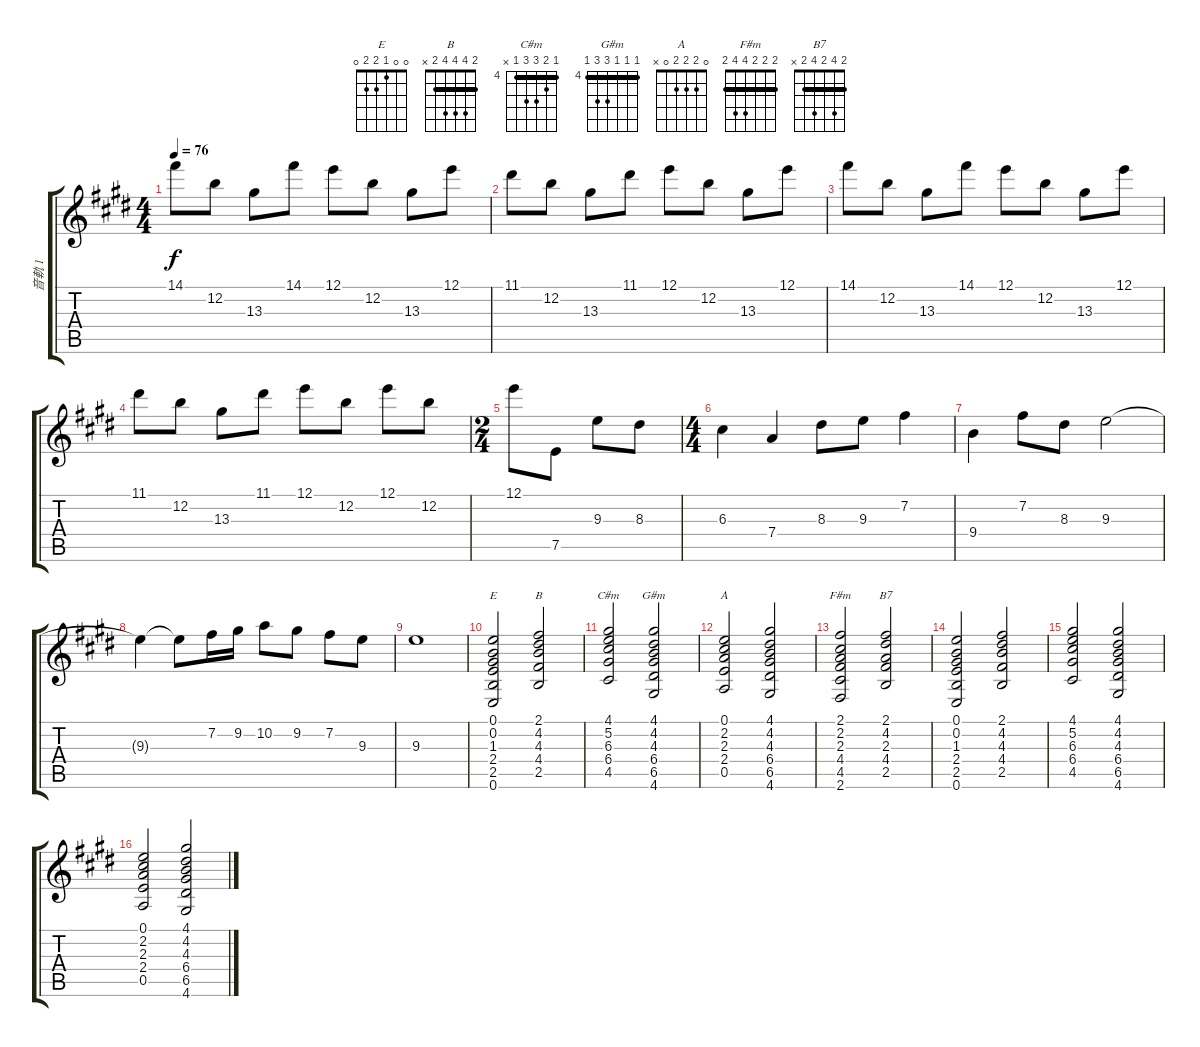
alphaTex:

\track ("音軌 1" "音軌 1") {instrument electricguitarjazz}
\staff {score tabs}
\tuning (E4 B3 G3 D3 A2 E2) {hide}
\chord ("E" 0 0 1 2 2 0)
\chord ("B" 2 4 4 4 2 x) {barre 2}
\chord ("C#m" 4 5 6 6 4 x) {firstfret 4 barre 4}
\chord ("G#m" 4 4 4 6 6 4) {firstfret 4 barre 4}
\chord ("A" 0 2 2 2 0 x)
\chord ("F#m" 2 2 2 4 4 2) {barre 2}
\chord ("B7" 2 4 2 4 2 x) {barre 2}
\ts (4 4)
\tempo 76
\clef g2
\ks c#minor
14.1.8{dy f instrument electricguitarjazz} 12.2.8 13.3.8 14.1.8 12.1.8 12.2.8 13.3.8 12.1.8 |
11.1.8 12.2.8 13.3.8 11.1.8 12.1.8 12.2.8 13.3.8 12.1.8 |
14.1.8 12.2.8 13.3.8 14.1.8 12.1.8 12.2.8 13.3.8 12.1.8 |
11.1.8 12.2.8 13.3.8 11.1.8 12.1.8 12.2.8 12.1.8 12.2.8 |
\ts (2 4)
12.1.8 7.5.8{instrument overdrivenguitar} 9.3.8 8.3.8 |
\ts (4 4)
6.3.4 7.4.4 8.3.8 9.3.8 7.2.4 |
9.4.4 7.2.8 8.3.8 9.3.2 |
9.3{t}.4 9.3{t}.8 7.2.16 9.2.16 10.2.8 9.2.8 7.2.8 9.3.8 |
9.3.1 |
(0.1 0.2 1.3 2.4 2.5 0.6).2{ch "E" instrument electricguitarjazz} (2.1 4.2 4.3 4.4 2.5).2{ch "B"} |
(4.1 5.2 6.3 6.4 4.5).2{ch "C#m"} (4.1 4.2 4.3 6.4 6.5 4.6).2{ch "G#m"} |
(0.1 2.2 2.3 2.4 0.5).2{ch "A"} (4.1 4.2 4.3 6.4 6.5 4.6).2 |
(2.1 2.2 2.3 4.4 4.5 2.6).2{ch "F#m"} (2.1 4.2 2.3 4.4 2.5).2{ch "B7"} |
(0.1 0.2 1.3 2.4 2.5 0.6).2 (2.1 4.2 4.3 4.4 2.5).2 |
(4.1 5.2 6.3 6.4 4.5).2 (4.1 4.2 4.3 6.4 6.5 4.6).2 |
(0.1 2.2 2.3 2.4 0.5).2 (4.1 4.2 4.3 6.4 6.5 4.6).2
